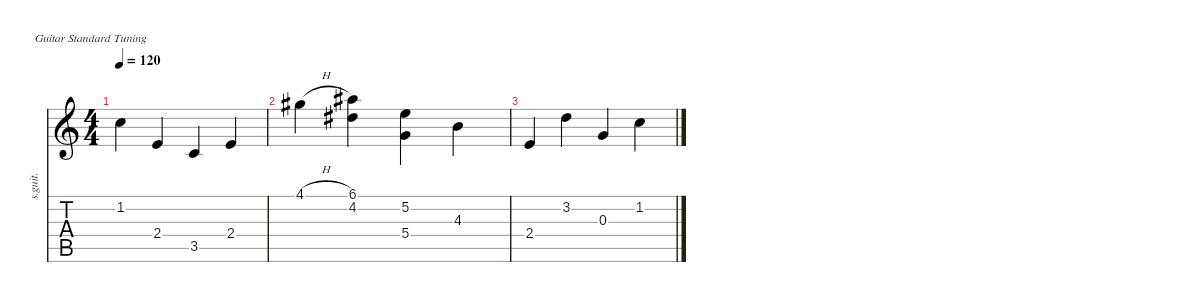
\defaultSystemsLayout 4
\hideDynamics
\bracketExtendMode nobrackets
\otherSystemsTrackNameOrientation horizontal
\track ("Steel Guitar" "s.guit.") {instrument acousticguitarsteel}
\staff {score tabs}
\tuning (E4 B3 G3 D3 A2 E2)
\ts (4 4)
\beaming (8 2 2 2 2)
\tempo 120
\clef g2
\ks c
1.2.4{dy mf instrument acousticguitarsteel beam Down} 2.4.4{beam Up} 3.5.4{beam Up} 2.4.4{beam Up} |
4.1{h acc #}.4{beam Down} (6.1{acc #} 4.2{acc #}).4{beam Down} (5.2 5.4).4{beam Down} 4.3.4{beam Down} |
2.4.4{beam Up} 3.2.4{beam Down} 0.3.4{beam Up} 1.2.4{beam Down}
